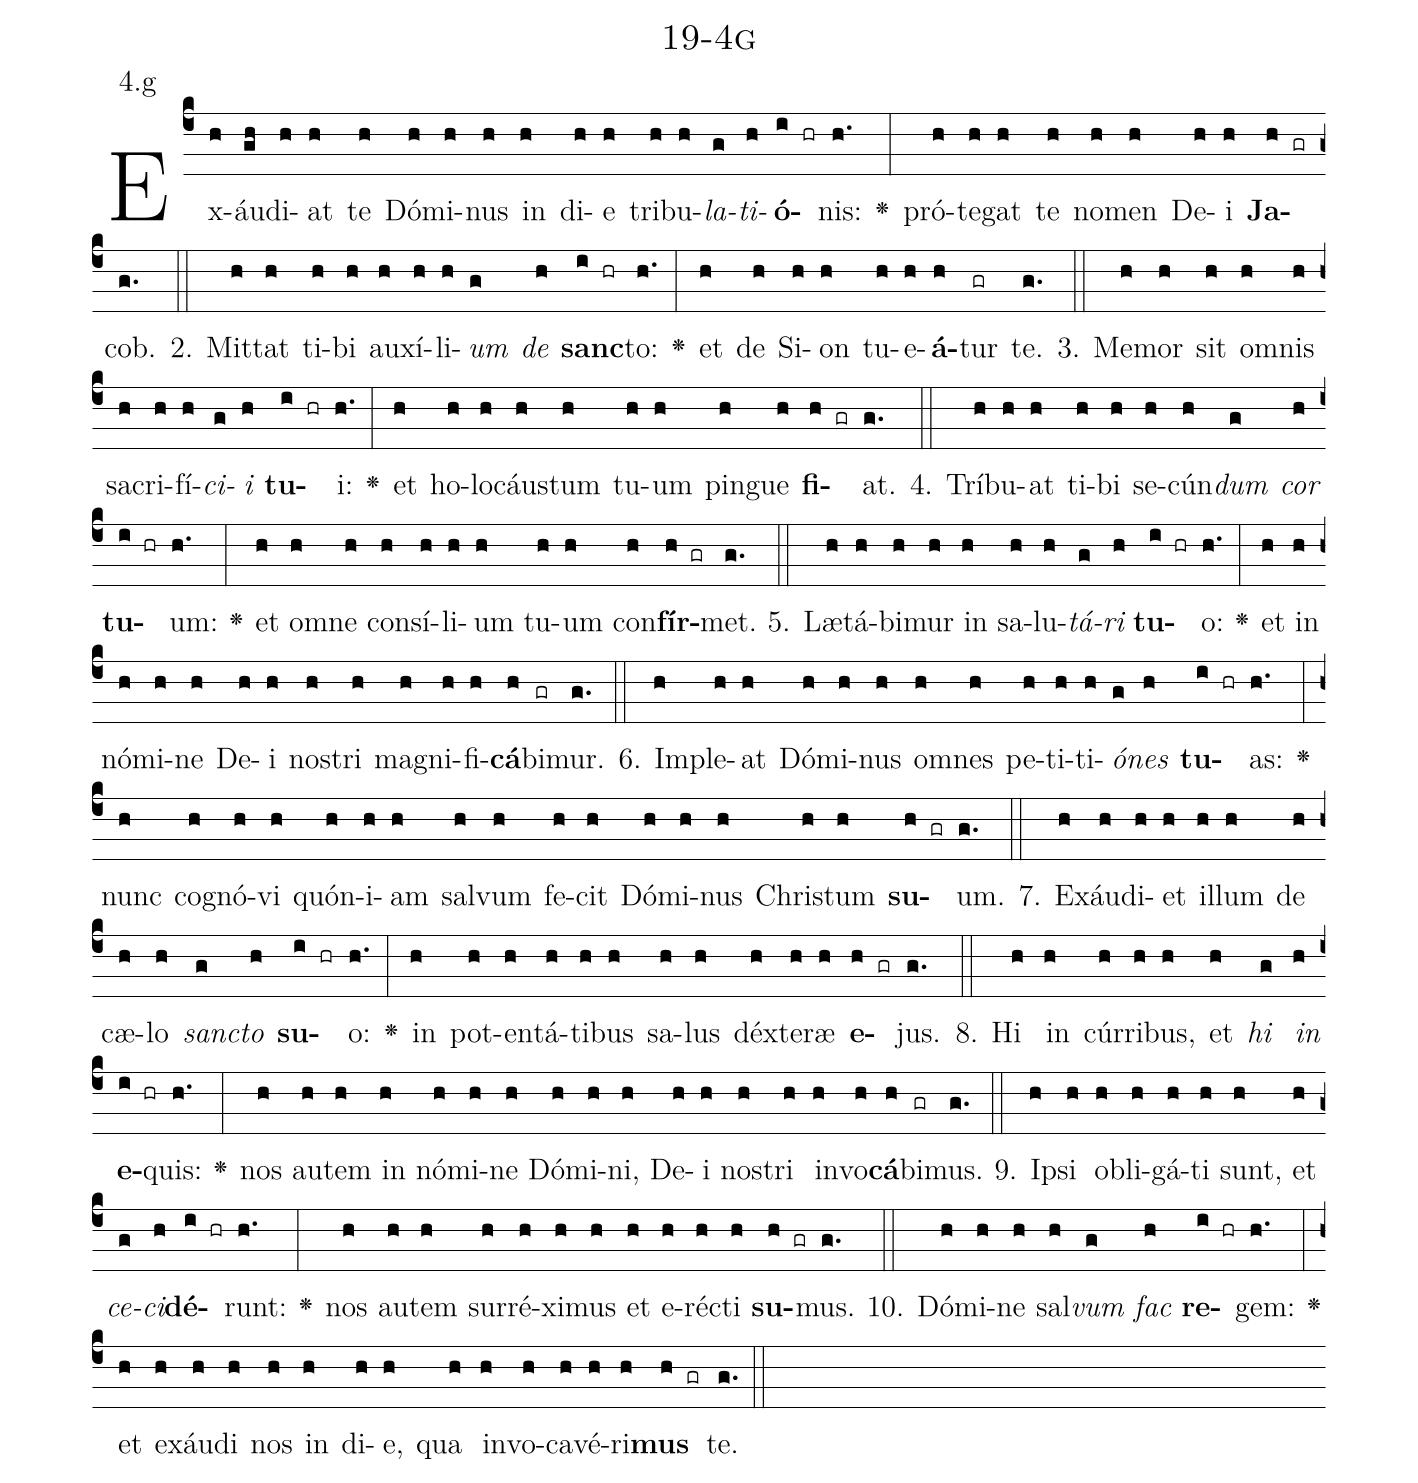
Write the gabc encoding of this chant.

name: 19-4g;
annotation: 4.g;
%%
(c4)Ex(h)áu(gh)di(h)at(h) te(h) Dó(h)mi(h)nus(h) in(h) di(h)e(h) tri(h)bu(h)<i>la</i>(g)<i>ti</i>(h)<b>ó</b>(i hr)nis:(h.) <v>\greheightstar</v>(:) pró(h)te(h)gat(h) te(h) no(h)men(h) De(h)i(h) <b>Ja</b>(h gr)cob.(g.) (::)
2. Mit(h)tat(h) ti(h)bi(h) au(h)xí(h)li(h)<i>um</i>(g) <i>de</i>(h) <b>sanc</b>(i hr)to:(h.) <v>\greheightstar</v>(:) et(h) de(h) Si(h)on(h) tu(h)e(h)<b>á</b>(h)tur(gr) te.(g.) (::)
3. Me(h)mor(h) sit(h) om(h)nis(h) sa(h)cri(h)fí(h)<i>ci</i>(g)<i>i</i>(h) <b>tu</b>(i hr)i:(h.) <v>\greheightstar</v>(:) et(h) ho(h)lo(h)cáus(h)tum(h) tu(h)um(h) pin(h)gue(h) <b>fi</b>(h gr)at.(g.) (::)
4. Trí(h)bu(h)at(h) ti(h)bi(h) se(h)cún(h)<i>dum</i>(g) <i>cor</i>(h) <b>tu</b>(i hr)um:(h.) <v>\greheightstar</v>(:) et(h) om(h)ne(h) con(h)sí(h)li(h)um(h) tu(h)um(h) con(h)<b>fír</b>(h gr)met.(g.) (::)
5. Læ(h)tá(h)bi(h)mur(h) in(h) sa(h)lu(h)<i>tá</i>(g)<i>ri</i>(h) <b>tu</b>(i hr)o:(h.) <v>\greheightstar</v>(:) et(h) in(h) nó(h)mi(h)ne(h) De(h)i(h) nos(h)tri(h) ma(h)gni(h)fi(h)<b>cá</b>(h)bi(gr)mur.(g.) (::)
6. Im(h)ple(h)at(h) Dó(h)mi(h)nus(h) om(h)nes(h) pe(h)ti(h)ti(h)<i>ó</i>(g)<i>nes</i>(h) <b>tu</b>(i hr)as:(h.) <v>\greheightstar</v>(:) nunc(h) co(h)gnó(h)vi(h) quón(h)i(h)am(h) sal(h)vum(h) fe(h)cit(h) Dó(h)mi(h)nus(h) Chris(h)tum(h) <b>su</b>(h gr)um.(g.) (::)
7. Ex(h)áu(h)di(h)et(h) il(h)lum(h) de(h) cæ(h)lo(h) <i>sanc</i>(g)<i>to</i>(h) <b>su</b>(i hr)o:(h.) <v>\greheightstar</v>(:) in(h) pot(h)en(h)tá(h)ti(h)bus(h) sa(h)lus(h) déx(h)te(h)ræ(h) <b>e</b>(h gr)jus.(g.) (::)
8. Hi(h) in(h) cúr(h)ri(h)bus,(h) et(h) <i>hi</i>(g) <i>in</i>(h) <b>e</b>(i hr)quis:(h.) <v>\greheightstar</v>(:) nos(h) au(h)tem(h) in(h) nó(h)mi(h)ne(h) Dó(h)mi(h)ni,(h) De(h)i(h) nos(h)tri(h) in(h)vo(h)<b>cá</b>(h)bi(gr)mus.(g.) (::)
9. Ip(h)si(h) ob(h)li(h)gá(h)ti(h) sunt,(h) et(h) <i>ce</i>(g)<i>ci</i>(h)<b>dé</b>(i hr)runt:(h.) <v>\greheightstar</v>(:) nos(h) au(h)tem(h) sur(h)ré(h)xi(h)mus(h) et(h) e(h)réc(h)ti(h) <b>su</b>(h gr)mus.(g.) (::)
10. Dó(h)mi(h)ne(h) sal(h)<i>vum</i>(g) <i>fac</i>(h) <b>re</b>(i hr)gem:(h.) <v>\greheightstar</v>(:) et(h) ex(h)áu(h)di(h) nos(h) in(h) di(h)e,(h) qua(h) in(h)vo(h)ca(h)vé(h)ri(h)<b>mus</b>(h gr) te.(g.) (::)
